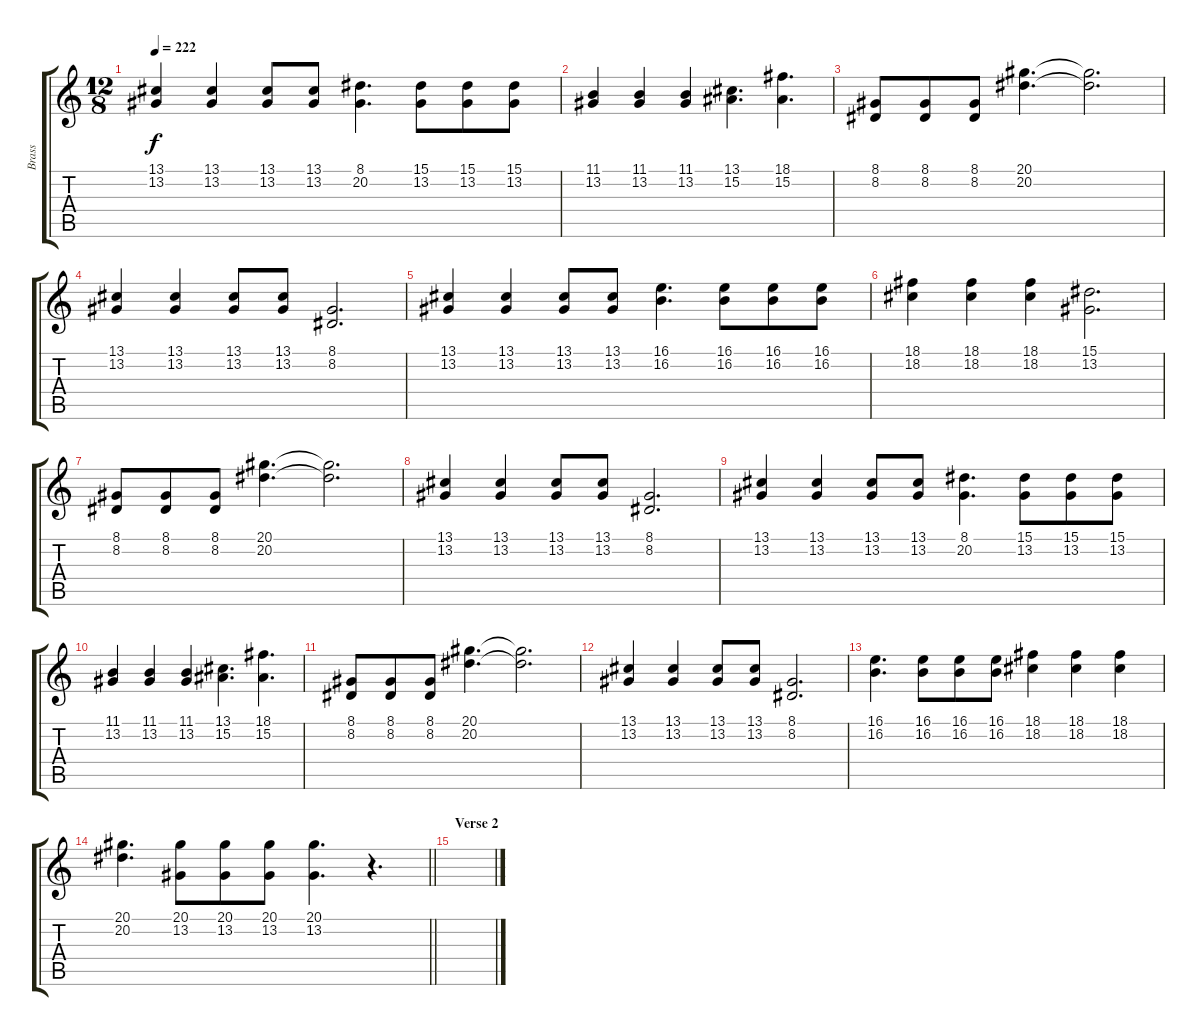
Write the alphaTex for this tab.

\track ("Brass" "Brass") {instrument brasssection}
\staff {score tabs}
\tuning (C4 G3 Eb3 Bb2 F2 C2) {hide}
\ts (12 8)
\tempo 222
\clef g2
\ks c
(13.1 13.2).4{dy f} (13.1 13.2).4 (13.1 13.2).8 (13.1 13.2).8 (8.1 20.2).4{d} (15.1 13.2).8 (15.1 13.2).8 (15.1 13.2).8 |
(11.1 13.2).4 (11.1 13.2).4 (11.1 13.2).4 (13.1 15.2).4{d} (18.1 15.2).4{d} |
(8.1 8.2).8 (8.1 8.2).8 (8.1 8.2).8 (20.1 20.2).4{d} (20.1{t} 20.2{t}).2{d} |
(13.1 13.2).4 (13.1 13.2).4 (13.1 13.2).8 (13.1 13.2).8 (8.1 8.2).2{d} |
(13.1 13.2).4 (13.1 13.2).4 (13.1 13.2).8 (13.1 13.2).8 (16.1 16.2).4{d} (16.1 16.2).8 (16.1 16.2).8 (16.1 16.2).8 |
(18.1 18.2).4 (18.1 18.2).4 (18.1 18.2).4 (15.1 13.2).2{d} |
(8.1 8.2).8 (8.1 8.2).8 (8.1 8.2).8 (20.1 20.2).4{d} (20.1{t} 20.2{t}).2{d} |
(13.1 13.2).4 (13.1 13.2).4 (13.1 13.2).8 (13.1 13.2).8 (8.1 8.2).2{d} |
(13.1 13.2).4 (13.1 13.2).4 (13.1 13.2).8 (13.1 13.2).8 (8.1 20.2).4{d} (15.1 13.2).8 (15.1 13.2).8 (15.1 13.2).8 |
(11.1 13.2).4 (11.1 13.2).4 (11.1 13.2).4 (13.1 15.2).4{d} (18.1 15.2).4{d} |
(8.1 8.2).8 (8.1 8.2).8 (8.1 8.2).8 (20.1 20.2).4{d} (20.1{t} 20.2{t}).2{d} |
(13.1 13.2).4 (13.1 13.2).4 (13.1 13.2).8 (13.1 13.2).8 (8.1 8.2).2{d} |
(16.1 16.2).4{d} (16.1 16.2).8 (16.1 16.2).8 (16.1 16.2).8 (18.1 18.2).4 (18.1 18.2).4 (18.1 18.2).4 |
\barLineRight lightlight
(20.1 20.2).4{d} (20.1 13.2).8 (20.1 13.2).8 (20.1 13.2).8 (20.1 13.2).4{d} r.4{d} |
\section ("" "Verse 2")
